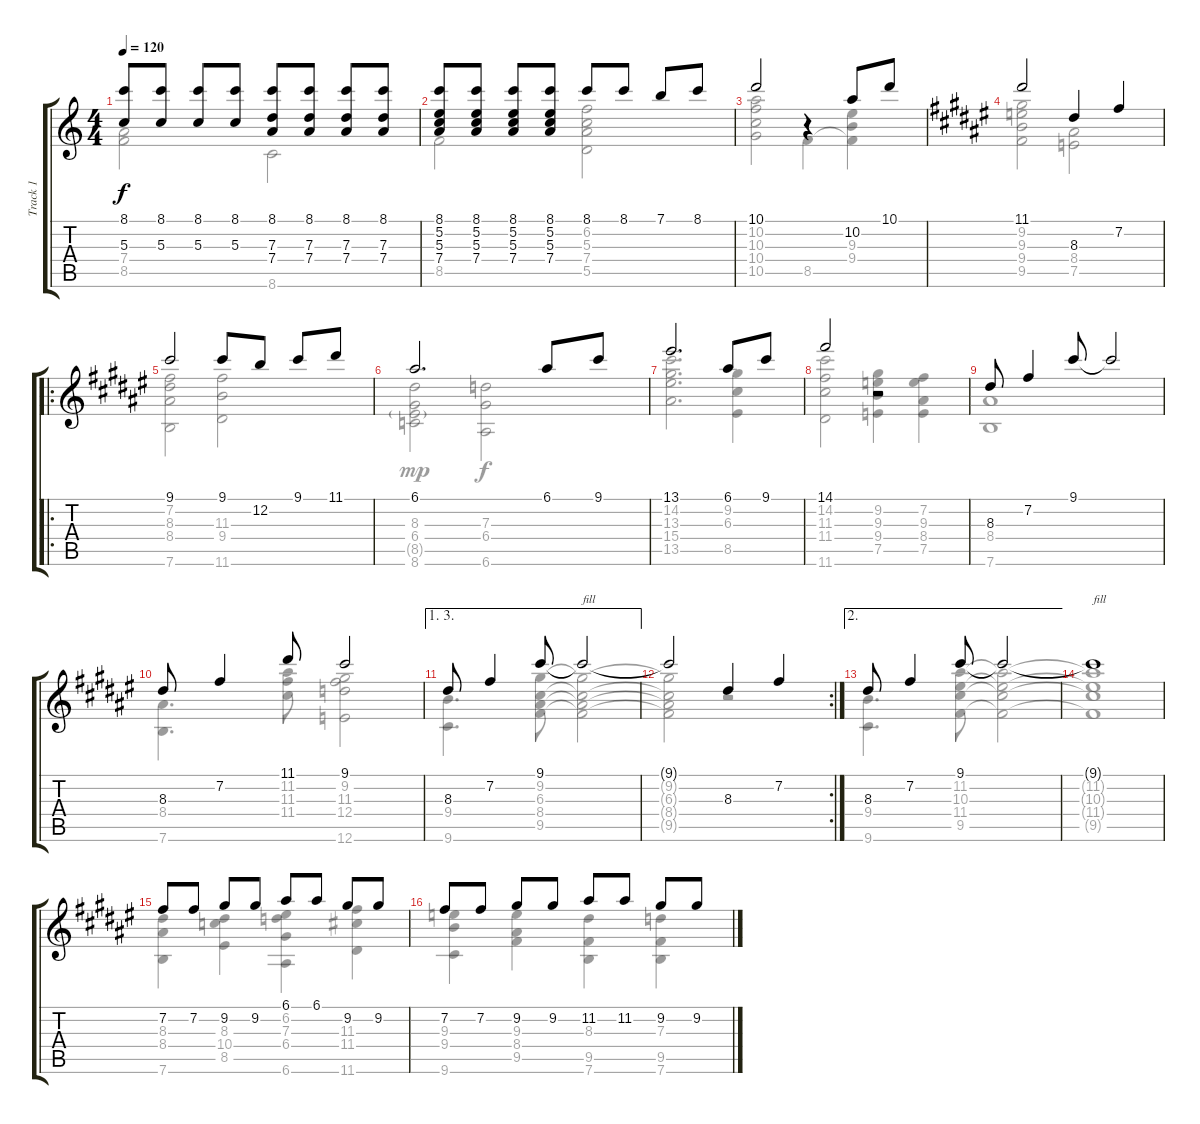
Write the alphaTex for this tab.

\track ("Track 1" "Track 1") {instrument electricguitarjazz}
\staff {score tabs}
\tuning (E4 B3 G3 D3 A2 E2) {hide}
\voice
\ts (4 4)
\tempo 120
\clef g2
\ks c
(8.1 5.3).8{dy f} (8.1 5.3).8 (8.1 5.3).8 (8.1 5.3).8 (8.1 7.3 7.4).8 (8.1 7.3 7.4).8 (8.1 7.3 7.4).8 (8.1 7.3 7.4).8 |
(8.1 5.2 5.3 7.4).8 (8.1 5.2 5.3 7.4).8 (8.1 5.2 5.3 7.4).8 (8.1 5.2 5.3 7.4).8 8.1.8 8.1.8 7.1.8 8.1.8 |
10.1.2 r.4 10.2.8 10.1.8 |
\ks f#
11.1.2 8.3.4 7.2.4 |
\ro
9.1.2 9.1.8 12.2.8 9.1.8 11.1.8 |
6.1.2{d} 6.1.8 9.1.8 |
13.1.2{d} 6.1.8 9.1.8 |
14.1.2 r.2 |
8.3.8 7.2.4 9.1.8 9.1{t}.2 |
8.3.8 7.2.4 11.1.8 9.1.2 |
\ae (1 3)
8.3.8 7.2.4 9.1.8 9.1{t}.2{txt "fill"} |
\rc 2
9.1{t}.2 8.3.4 7.2.4 |
\ae 2
8.3.8 7.2.4 9.1.8 9.1{t}.2 |
9.1{t}.1{txt "fill"} |
7.2.8 7.2.8 9.2.8 9.2.8 6.1.8 6.1.8 9.2.8 9.2.8 |
7.2.8 7.2.8 9.2.8 9.2.8 11.2.8 11.2.8 9.2.8 9.2.8
\voice
\clef g2
\ottava regular
\simile none
\ks c
(7.4 8.5).2{dy f} 8.6.2 |
8.5.2 (6.2 5.3 7.4 5.5).2 |
(10.2 10.3 10.4 10.5).2 8.5.4 (9.3 9.4 8.5{t}).4 |
\ks f#
(9.2 9.3 9.4 9.5).2 (8.4 7.5).2 |
(7.2 8.3 8.4 7.6).2 (11.3 9.4 11.6).2 |
(8.3 6.4 8.5{g} 8.6).2{dy mp} (7.3 6.4 6.6).2{dy f} |
(14.2 13.3 15.4 13.5).2{d} (9.2 6.3 8.5).4 |
(14.2 11.3 11.4 11.6).2 (9.2 9.3 9.4 7.5).4 (7.2 9.3 8.4 7.5).4 |
(8.4 7.6).1 |
(8.4 7.6).4{d} (11.2 11.3 11.4).8 (9.2 11.3 12.4 12.6).2 |
(9.4 9.6).4{d} (9.2 6.3 8.4 9.5).8 (9.2{t} 6.3{t} 8.4{t} 9.5{t}).2 |
(9.2{t} 6.3{t} 8.4{t} 9.5{t}).2 r.2 |
(9.4 9.6).4{d} (11.2 10.3 11.4 9.5).8 (11.2{t} 10.3{t} 11.4{t} 9.5{t}).2 |
(11.2{t} 10.3{t} 11.4{t} 9.5{t}).1 |
(8.3 8.4 7.6).4 (8.3 10.4 8.5).4 (6.2 7.3 6.4 6.6).4 (11.3 11.4 11.6).4 |
(9.3 9.4 9.6).4 (9.3 8.4 9.5).4 (8.3 9.5 7.6).4 (7.3 9.5 7.6).4
